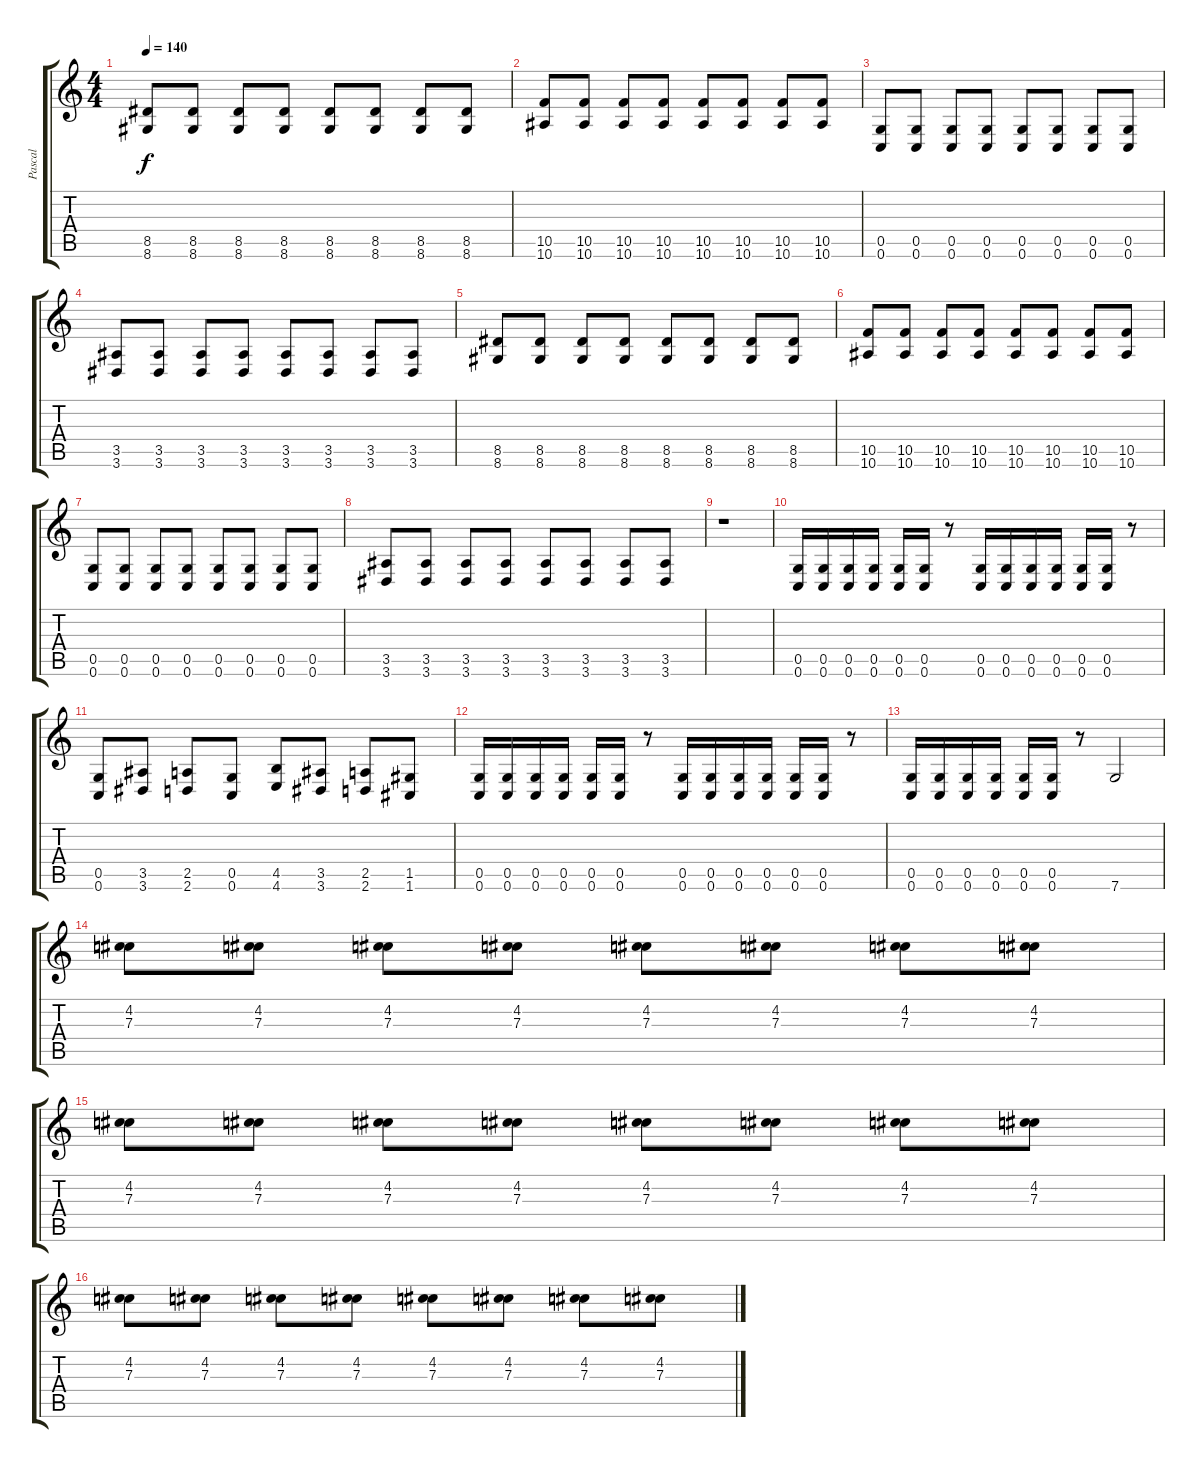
\track ("Pascal" "Pascal") {instrument overdrivenguitar}
\staff {score tabs}
\tuning (D4 A3 F3 C3 G2 C2) {hide}
\ts (4 4)
\tempo 140
\clef g2
\ks c
(8.5 8.6).8{dy f} (8.5 8.6).8 (8.5 8.6).8 (8.5 8.6).8 (8.5 8.6).8 (8.5 8.6).8 (8.5 8.6).8 (8.5 8.6).8 |
(10.5 10.6).8 (10.5 10.6).8 (10.5 10.6).8 (10.5 10.6).8 (10.5 10.6).8 (10.5 10.6).8 (10.5 10.6).8 (10.5 10.6).8 |
(0.5 0.6).8 (0.5 0.6).8 (0.5 0.6).8 (0.5 0.6).8 (0.5 0.6).8 (0.5 0.6).8 (0.5 0.6).8 (0.5 0.6).8 |
(3.5 3.6).8 (3.5 3.6).8 (3.5 3.6).8 (3.5 3.6).8 (3.5 3.6).8 (3.5 3.6).8 (3.5 3.6).8 (3.5 3.6).8 |
(8.5 8.6).8 (8.5 8.6).8 (8.5 8.6).8 (8.5 8.6).8 (8.5 8.6).8 (8.5 8.6).8 (8.5 8.6).8 (8.5 8.6).8 |
(10.5 10.6).8 (10.5 10.6).8 (10.5 10.6).8 (10.5 10.6).8 (10.5 10.6).8 (10.5 10.6).8 (10.5 10.6).8 (10.5 10.6).8 |
(0.5 0.6).8 (0.5 0.6).8 (0.5 0.6).8 (0.5 0.6).8 (0.5 0.6).8 (0.5 0.6).8 (0.5 0.6).8 (0.5 0.6).8 |
(3.5 3.6).8 (3.5 3.6).8 (3.5 3.6).8 (3.5 3.6).8 (3.5 3.6).8 (3.5 3.6).8 (3.5 3.6).8 (3.5 3.6).8 |
r.1 |
(0.5 0.6).16 (0.5 0.6).16 (0.5 0.6).16 (0.5 0.6).16 (0.5 0.6).16 (0.5 0.6).16 r.8 (0.5 0.6).16 (0.5 0.6).16 (0.5 0.6).16 (0.5 0.6).16 (0.5 0.6).16 (0.5 0.6).16 r.8 |
(0.5 0.6).8 (3.5 3.6).8 (2.5 2.6).8 (0.5 0.6).8 (4.5 4.6).8 (3.5 3.6).8 (2.5 2.6).8 (1.5 1.6).8 |
(0.5 0.6).16 (0.5 0.6).16 (0.5 0.6).16 (0.5 0.6).16 (0.5 0.6).16 (0.5 0.6).16 r.8 (0.5 0.6).16 (0.5 0.6).16 (0.5 0.6).16 (0.5 0.6).16 (0.5 0.6).16 (0.5 0.6).16 r.8 |
(0.5 0.6).16 (0.5 0.6).16 (0.5 0.6).16 (0.5 0.6).16 (0.5 0.6).16 (0.5 0.6).16 r.8 7.6.2 |
(4.2 7.3).8 (4.2 7.3).8 (4.2 7.3).8 (4.2 7.3).8 (4.2 7.3).8 (4.2 7.3).8 (4.2 7.3).8 (4.2 7.3).8 |
(4.2 7.3).8 (4.2 7.3).8 (4.2 7.3).8 (4.2 7.3).8 (4.2 7.3).8 (4.2 7.3).8 (4.2 7.3).8 (4.2 7.3).8 |
(4.2 7.3).8 (4.2 7.3).8 (4.2 7.3).8 (4.2 7.3).8 (4.2 7.3).8 (4.2 7.3).8 (4.2 7.3).8 (4.2 7.3).8
